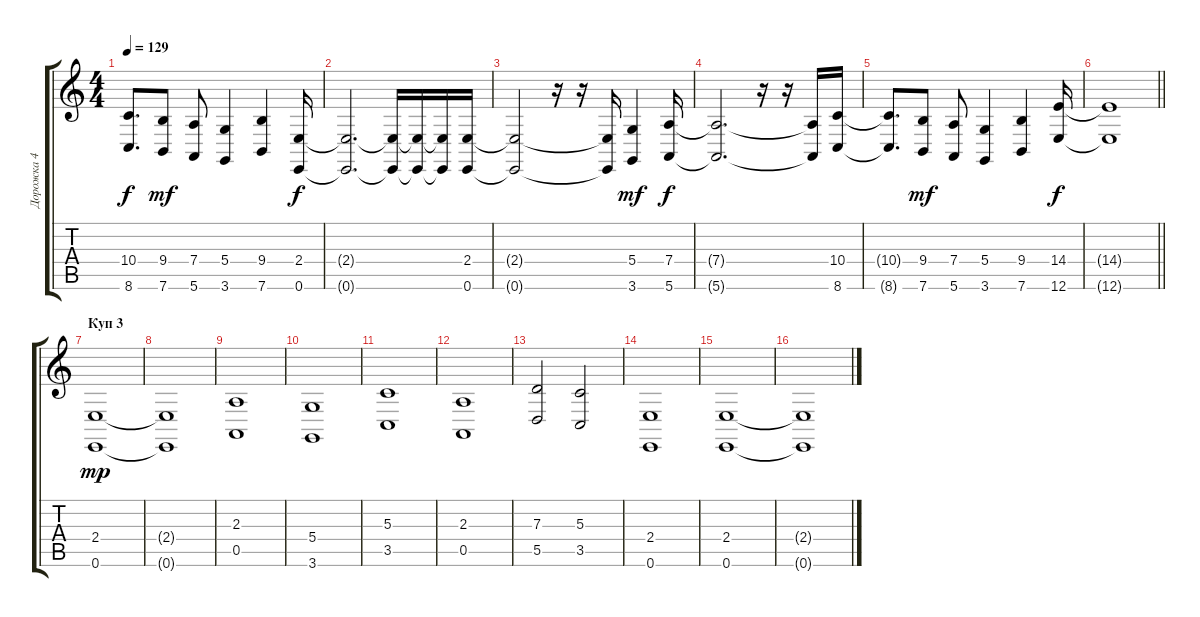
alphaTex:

\track ("Дорожка 4" "Дорожка 4") {instrument lead5charang}
\staff {score tabs}
\tuning (E4 B3 G3 D3 A2 E2) {hide}
\ts (4 4)
\tempo 129
\clef g2
\ks c
(10.4{t} 8.6{t}).8{d dy f} (9.4 7.6).8{dy mf} (7.4 5.6).8 (5.4 3.6).4 (9.4 7.6).4 (2.4 0.6).16{dy f} |
(2.4{t} 0.6{t}).2{d} (2.4{t} 0.6{t}).16 (2.4{t} 0.6{t}).16 (2.4{t} 0.6{t}).16 (2.4 0.6).16 |
(2.4{t} 0.6{t}).2 r.16 r.16 (2.4{t} 0.6{t}).16 (5.4 3.6).4{dy mf} (7.4 5.6).16{dy f} |
(7.4{t} 5.6{t}).2{d} r.16 r.16 (7.4{t} 5.6{t}).16 (10.4 8.6).16 |
(10.4{t} 8.6{t}).8{d} (9.4 7.6).8{dy mf} (7.4 5.6).8 (5.4 3.6).4 (9.4 7.6).4 (14.4 12.6).16{dy f} |
\barLineRight lightlight
(14.4{t} 12.6{t}).1 |
\section ("" "Куп 3")
(2.4 0.6).1{dy mp instrument synthstrings2} |
(2.4{t} 0.6{t}).1 |
(2.3 0.5).1 |
(5.4 3.6).1 |
(5.3 3.5).1 |
(2.3 0.5).1 |
(7.3 5.5).2 (5.3 3.5).2 |
(2.4 0.6).1 |
(2.4 0.6).1{instrument synthstrings2} |
(2.4{t} 0.6{t}).1
